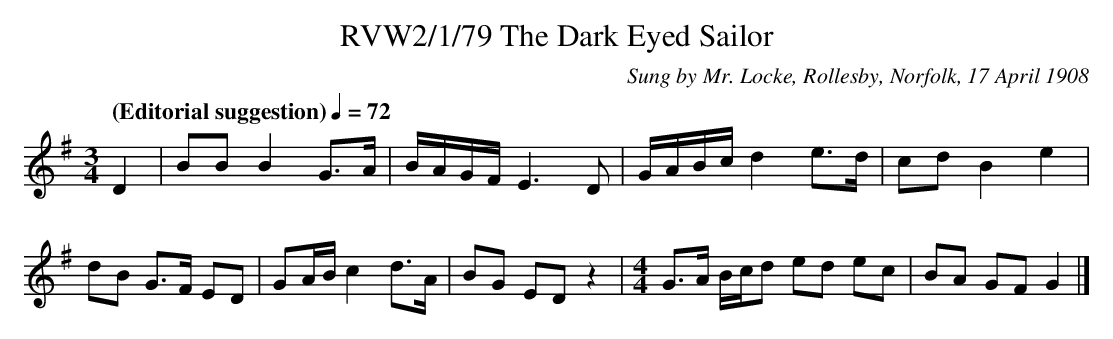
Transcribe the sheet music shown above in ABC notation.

X:1
T:RVW2/1/79 The Dark Eyed Sailor
C:Sung by Mr. Locke, Rollesby, Norfolk, 17 April 1908
L:1/8
Q:"(Editorial suggestion)" 1/4=72
M:3/4
K:G
D2 | BB B2 G>A | B/A/G/F/ E3 D | G/A/B/c/ d2 e>d | cd B2 e2 |
dB G>F ED | GA/B/ c2 d>A | BG ED z2 |[M:4/4] G>A B/c/d ed ec | BA GF G2 |]
